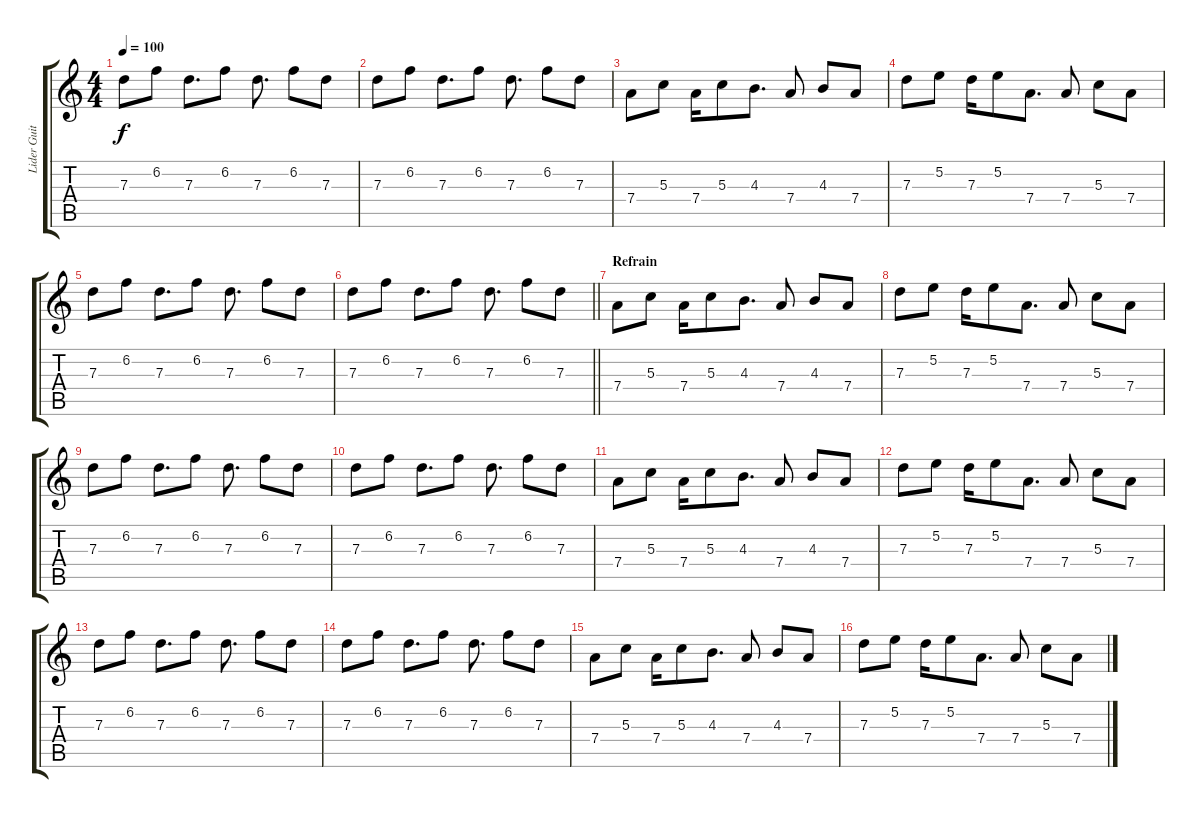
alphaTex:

\track ("Lider Guitar" "Lider Guit") {instrument electricguitarclean}
\staff {score tabs}
\tuning (E4 B3 G3 D3 A2 E2) {hide}
\ts (4 4)
\tempo 100
\clef g2
\ks c
7.3.8{dy f} 6.2.8 7.3.8{d} 6.2.8 7.3.8{d} 6.2.8 7.3.8 |
7.3.8 6.2.8 7.3.8{d} 6.2.8 7.3.8{d} 6.2.8 7.3.8 |
7.4.8 5.3.8 7.4.16 5.3.8 4.3.8{d} 7.4.8 4.3.8 7.4.8 |
7.3.8 5.2.8 7.3.16 5.2.8 7.4.8{d} 7.4.8 5.3.8 7.4.8 |
7.3.8 6.2.8 7.3.8{d} 6.2.8 7.3.8{d} 6.2.8 7.3.8 |
\barLineRight lightlight
7.3.8 6.2.8 7.3.8{d} 6.2.8 7.3.8{d} 6.2.8 7.3.8 |
\section ("" "Refrain")
7.4.8 5.3.8 7.4.16 5.3.8 4.3.8{d} 7.4.8 4.3.8 7.4.8 |
7.3.8 5.2.8 7.3.16 5.2.8 7.4.8{d} 7.4.8 5.3.8 7.4.8 |
7.3.8 6.2.8 7.3.8{d} 6.2.8 7.3.8{d} 6.2.8 7.3.8 |
7.3.8 6.2.8 7.3.8{d} 6.2.8 7.3.8{d} 6.2.8 7.3.8 |
7.4.8 5.3.8 7.4.16 5.3.8 4.3.8{d} 7.4.8 4.3.8 7.4.8 |
7.3.8 5.2.8 7.3.16 5.2.8 7.4.8{d} 7.4.8 5.3.8 7.4.8 |
7.3.8 6.2.8 7.3.8{d} 6.2.8 7.3.8{d} 6.2.8 7.3.8 |
7.3.8 6.2.8 7.3.8{d} 6.2.8 7.3.8{d} 6.2.8 7.3.8 |
7.4.8 5.3.8 7.4.16 5.3.8 4.3.8{d} 7.4.8 4.3.8 7.4.8 |
7.3.8 5.2.8 7.3.16 5.2.8 7.4.8{d} 7.4.8 5.3.8 7.4.8
